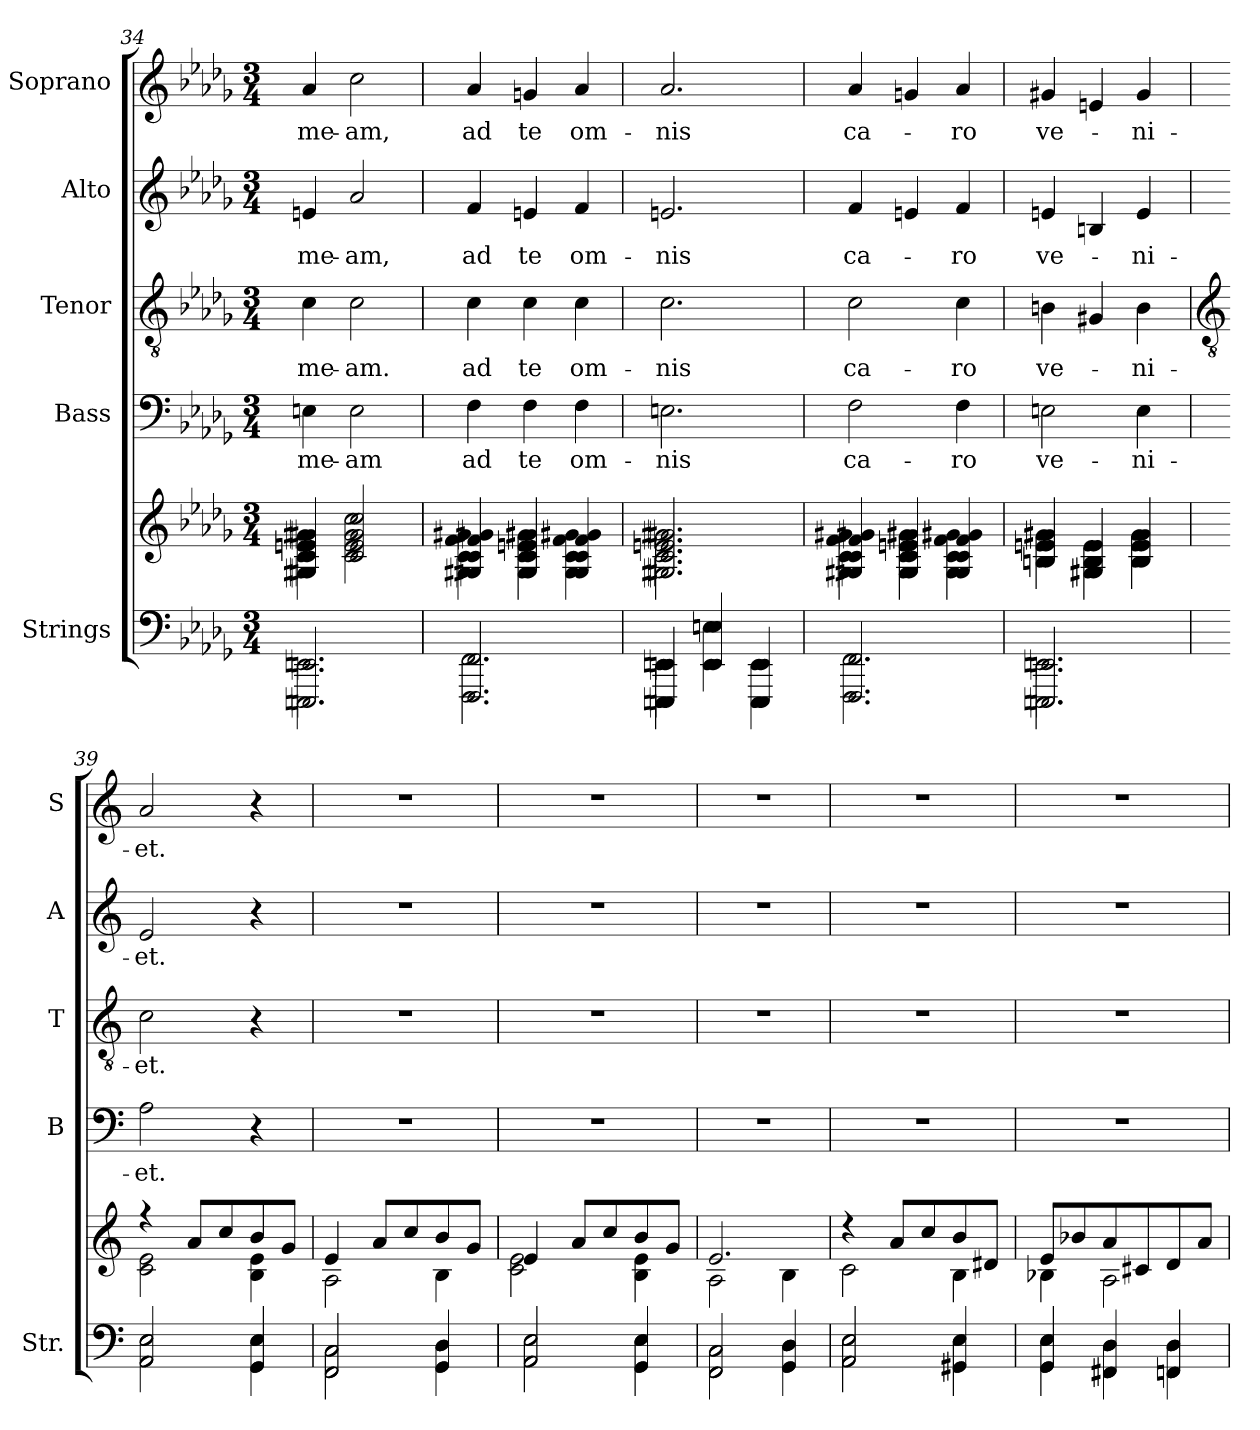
**kern	**kern	**kern	**text	**kern	**text	**kern	**text	**kern	**text
*part5	*part5	*part4	*part4	*part3	*part3	*part2	*part2	*part1	*part1
*staff6	*staff5	*staff4	*staff4	*staff3	*staff3	*staff2	*staff2	*staff1	*staff1
*I"Strings	*	*I"Bass	*	*I"Tenor	*	*I"Alto	*	*I"Soprano	*
*I'Str.	*	*I'B	*	*I'T	*	*I'A	*	*I'S	*
*clefF4	*clefG2	*clefF4	*	*clefGv2	*	*clefG2	*	*clefG2	*
*k[b-e-a-d-g-]	*k[b-e-a-d-g-]	*k[b-e-a-d-g-]	*	*k[b-e-a-d-g-]	*	*k[b-e-a-d-g-]	*	*k[b-e-a-d-g-]	*
*D-:	*D-:	*D-:	*	*D-:	*	*D-:	*	*D-:	*
*M3/4	*M3/4	*M3/4	*	*M3/4	*	*M3/4	*	*M3/4	*
=34	=34	=34	=34	=34	=34	=34	=34	=34	=34
*^	*^	*	*	*	*	*	*	*	*
!	!	!	!	!	!LO:LY:b	!	!LO:LY:b	!	!LO:LY:b	!	!LO:LY:b
2.EEEn/ 2.EEn/	2.EEEn\ 2.EEn\	4G#X/ 4c/ 4en/ 4g#X/	4G#X\ 4c\ 4en\ 4g#X\	4En	me-	4c	me-	4en	me-	4a-	me-
!	!	!	!	!	!LO:LY:b	!	!LO:LY:b	!	!LO:LY:b	!	!LO:LY:b
.	.	2c/ 2e/ 2g#/ 2cc/	2c\ 2e\ 2g#\ 2cc\	2E	-am	2c	-am.	2a-	-am,	2cc	-am,
=35	=35	=35	=35	=35	=35	=35	=35	=35	=35	=35	=35
!	!	!	!	!	!LO:LY:b	!	!LO:LY:b	!	!LO:LY:b	!	!LO:LY:b
2.FFF/ 2.FF/	2.FFF\ 2.FF\	4G#X/ 4c/ 4f/ 4g#X/	4G#X\ 4c\ 4f\ 4g#X\	4F	ad	4c	ad	4f	ad	4a-	ad
!	!	!	!	!	!LO:LY:b	!	!LO:LY:b	!	!LO:LY:b	!	!LO:LY:b
.	.	4G#/ 4c/ 4en/ 4g#X/	4G#\ 4c\ 4en\ 4g#X\	4F	te	4c	te	4en	te	4gn	te
!	!	!	!	!	!LO:LY:b	!	!LO:LY:b	!	!LO:LY:b	!	!LO:LY:b
.	.	4G#/ 4c/ 4f/ 4g#X/	4G#\ 4c\ 4f\ 4g#X\	4F	om-	4c	om-	4f	om-	4a-	om-
=36	=36	=36	=36	=36	=36	=36	=36	=36	=36	=36	=36
!	!	!	!	!	!LO:LY:b	!	!LO:LY:b	!	!LO:LY:b	!	!LO:LY:b
4EEEn/ 4EEn/	4EEEn\ 4EEn\	2.G#X/ 2.c/ 2.en/ 2.g#X/	2.G#X\ 2.c\ 2.en\ 2.g#X\	2.En	-nis	2.c	-nis	2.en	-nis	2.a-	-nis
4EE/ 4En/	4EE\ 4En\	.	.	.	.	.	.	.	.	.	.
4EEE/ 4EE/	4EEE\ 4EE\	.	.	.	.	.	.	.	.	.	.
=37	=37	=37	=37	=37	=37	=37	=37	=37	=37	=37	=37
!	!	!	!	!	!LO:LY:b	!	!LO:LY:b	!	!LO:LY:b	!	!LO:LY:b
2.FFF/ 2.FF/	2.FFF\ 2.FF\	4G#X/ 4c/ 4f/ 4g#X/	4G#X\ 4c\ 4f\ 4g#X\	2F	ca-	2c	ca-	4f	ca-	4a-	ca-
.	.	4G#/ 4c/ 4en/ 4g#X/	4G#\ 4c\ 4en\ 4g#X\	.	.	.	.	4en	.	4gn	.
!	!	!	!	!	!LO:LY:b	!	!LO:LY:b	!	!LO:LY:b	!	!LO:LY:b
.	.	4G#/ 4c/ 4f/ 4g#X/	4G#\ 4c\ 4f\ 4g#X\	4F	-ro	4c	-ro	4f	-ro	4a-	-ro
=38	=38	=38	=38	=38	=38	=38	=38	=38	=38	=38	=38
!	!	!	!	!	!LO:LY:b	!	!LO:LY:b	!	!LO:LY:b	!	!LO:LY:b
2.EEEn/ 2.EEn/	2.EEEn\ 2.EEn\	4Bn/ 4en/ 4g#X/	4Bn\ 4en\ 4g#X\	2En	ve-	4Bn	ve-	4en	ve-	4g#X	ve-
.	.	4G#X/ 4B/ 4e/	4G#X\ 4B\ 4e\	.	.	4G#X	.	4Bn	.	4en	.
!	!	!	!	!	!LO:LY:b	!	!LO:LY:b	!	!LO:LY:b	!	!LO:LY:b
.	.	4B/ 4e/ 4g#/	4B\ 4e\ 4g#\	4E	-ni-	4B	-ni-	4e	-ni-	4g#	-ni-
*k[]	*	*k[]	*	*k[]	*	*k[]	*	*k[]	*	*k[]	*
*C:	*	*C:	*	*C:	*	*C:	*	*C:	*	*C:	*
!!LO:LB:g=z
=39	=39	=39	=39	=39	=39	=39	=39	=39	=39	=39	=39
*	*	*	*	*	*	*clefGv2	*	*	*	*	*
!	!	!	!	!	!LO:LY:b	!	!LO:LY:b	!	!LO:LY:b	!	!LO:LY:b
2AA/ 2E/	2AA\ 2E\	4r	2c\ 2e\	2A	-et.	2c	-et.	2e	-et.	2a	-et.
.	.	8a/L	.	.	.	.	.	.	.	.	.
.	.	8cc/	.	.	.	.	.	.	.	.	.
4GG/ 4E/	4GG\ 4E\	8b/	4B\ 4e\	4r	.	4r	.	4r	.	4r	.
.	.	8g/J	.	.	.	.	.	.	.	.	.
=40	=40	=40	=40	=40	=40	=40	=40	=40	=40	=40	=40
!	!	!	!	!LO:N:vis=1	!	!LO:N:vis=1	!	!LO:N:vis=1	!	!LO:N:vis=1	!
2FF/ 2C/	2FF\ 2C\	4e/	2A\	2.r	.	2.r	.	2.r	.	2.r	.
.	.	8a/L	.	.	.	.	.	.	.	.	.
.	.	8cc/	.	.	.	.	.	.	.	.	.
4GG/ 4D/	4GG\ 4D\	8b/	4B\	.	.	.	.	.	.	.	.
.	.	8g/J	.	.	.	.	.	.	.	.	.
=41	=41	=41	=41	=41	=41	=41	=41	=41	=41	=41	=41
!	!	!	!	!LO:N:vis=1	!	!LO:N:vis=1	!	!LO:N:vis=1	!	!LO:N:vis=1	!
2AA/ 2E/	2AA\ 2E\	4e/	2c\ 2e\	2.r	.	2.r	.	2.r	.	2.r	.
.	.	8a/L	.	.	.	.	.	.	.	.	.
.	.	8cc/	.	.	.	.	.	.	.	.	.
4GG/ 4E/	4GG\ 4E\	8b/	4B\ 4e\	.	.	.	.	.	.	.	.
.	.	8g/J	.	.	.	.	.	.	.	.	.
=42	=42	=42	=42	=42	=42	=42	=42	=42	=42	=42	=42
!	!	!	!	!LO:N:vis=1	!	!LO:N:vis=1	!	!LO:N:vis=1	!	!LO:N:vis=1	!
2FF/ 2C/	2FF\ 2C\	2.e/	2A\	2.r	.	2.r	.	2.r	.	2.r	.
4GG/ 4D/	4GG\ 4D\	.	4B\	.	.	.	.	.	.	.	.
=43	=43	=43	=43	=43	=43	=43	=43	=43	=43	=43	=43
!	!	!	!	!LO:N:vis=1	!	!LO:N:vis=1	!	!LO:N:vis=1	!	!LO:N:vis=1	!
2AA/ 2E/	2AA\ 2E\	4r	2c\	2.r	.	2.r	.	2.r	.	2.r	.
.	.	8a/L	.	.	.	.	.	.	.	.	.
.	.	8cc/	.	.	.	.	.	.	.	.	.
4GG#X/ 4E/	4GG#X\ 4E\	8b/	4B\	.	.	.	.	.	.	.	.
.	.	8d#X/J	.	.	.	.	.	.	.	.	.
=44	=44	=44	=44	=44	=44	=44	=44	=44	=44	=44	=44
!	!	!	!	!LO:N:vis=1	!	!LO:N:vis=1	!	!LO:N:vis=1	!	!LO:N:vis=1	!
4GG/ 4E/	4GG\ 4E\	8e/L	4B-X\	2.r	.	2.r	.	2.r	.	2.r	.
.	.	8b-X/	.	.	.	.	.	.	.	.	.
4FF#X/ 4D/	4FF#X\ 4D\	8a/	2A\	.	.	.	.	.	.	.	.
.	.	8c#X/	.	.	.	.	.	.	.	.	.
4FFn/ 4D/	4FFn\ 4D\	8d/	.	.	.	.	.	.	.	.	.
.	.	8a/J	.	.	.	.	.	.	.	.	.
*v	*v	*	*	*	*	*	*	*	*	*	*
*	*v	*v	*	*	*	*	*	*	*	*
=	=	=	=	=	=	=	=	=	=
*-	*-	*-	*-	*-	*-	*-	*-	*-	*-
